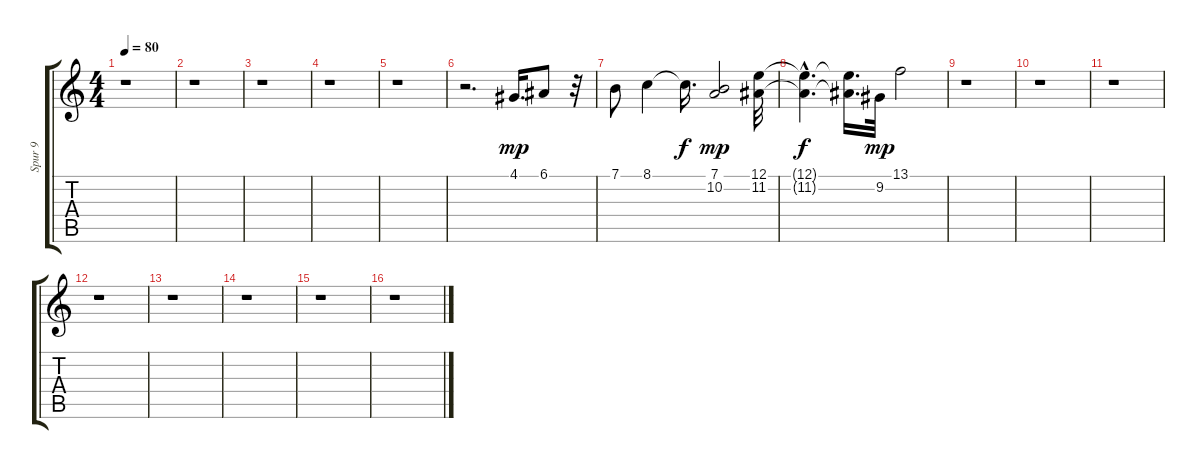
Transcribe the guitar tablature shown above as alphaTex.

\track ("Spur 9" "Spur 9") {instrument stringensemble2}
\staff {score tabs}
\tuning (E4 B3 G3 D3 A2 E2) {hide}
\ts (4 4)
\tempo 80
\clef g2
\ks c
r.1{dy mp} |
r.1 |
r.1 |
r.1 |
r.1 |
r.2{d} 4.1.16{d volume 12 instrument stringensemble2} 6.1.8 r.32 |
7.1.8 8.1.4 8.1{t}.16{d dy f} (7.1 10.2).2{dy mp} (12.1 11.2).32 |
(12.1{hac t} 11.2{hac t}).4{d dy f} (12.1{t} 11.2{t}).16{d} 9.2.32{dy mp} 13.1.2 |
r.1 |
r.1 |
r.1 |
r.1 |
r.1 |
r.1 |
r.1 |
r.1
